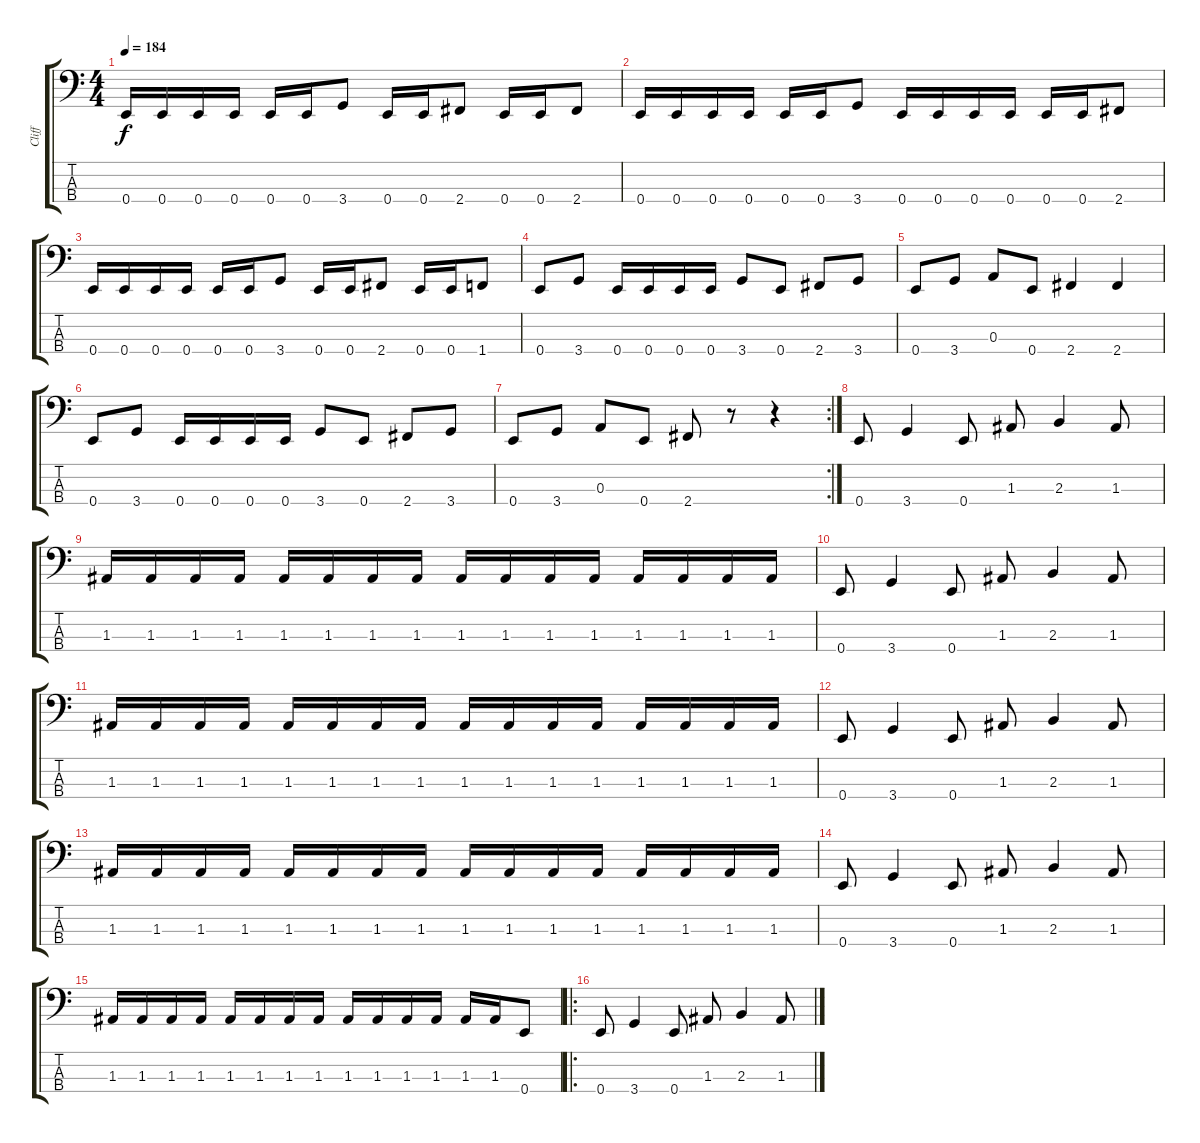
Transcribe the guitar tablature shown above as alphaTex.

\track ("Cliff" "Cliff") {instrument electricbassfinger}
\staff {score tabs}
\tuning (G2 D2 A1 E1) {hide}
\ts (4 4)
\tempo 184
\clef f4
\ks c
0.4.16{dy f} 0.4.16 0.4.16 0.4.16 0.4.16 0.4.16 3.4.8 0.4.16 0.4.16 2.4.8 0.4.16 0.4.16 2.4.8 |
0.4.16 0.4.16 0.4.16 0.4.16 0.4.16 0.4.16 3.4.8 0.4.16 0.4.16 0.4.16 0.4.16 0.4.16 0.4.16 2.4.8 |
0.4.16 0.4.16 0.4.16 0.4.16 0.4.16 0.4.16 3.4.8 0.4.16 0.4.16 2.4.8 0.4.16 0.4.16 1.4.8 |
0.4.8 3.4.8 0.4.16 0.4.16 0.4.16 0.4.16 3.4.8 0.4.8 2.4.8 3.4.8 |
0.4.8 3.4.8 0.3.8 0.4.8 2.4.4 2.4.4 |
0.4.8 3.4.8 0.4.16 0.4.16 0.4.16 0.4.16 3.4.8 0.4.8 2.4.8 3.4.8 |
\rc 2
0.4.8 3.4.8 0.3.8 0.4.8 2.4.8 r.8 r.4 |
0.4.8 3.4.4 0.4.8 1.3.8 2.3.4 1.3.8 |
1.3.16 1.3.16 1.3.16 1.3.16 1.3.16 1.3.16 1.3.16 1.3.16 1.3.16 1.3.16 1.3.16 1.3.16 1.3.16 1.3.16 1.3.16 1.3.16 |
0.4.8 3.4.4 0.4.8 1.3.8 2.3.4 1.3.8 |
1.3.16 1.3.16 1.3.16 1.3.16 1.3.16 1.3.16 1.3.16 1.3.16 1.3.16 1.3.16 1.3.16 1.3.16 1.3.16 1.3.16 1.3.16 1.3.16 |
0.4.8 3.4.4 0.4.8 1.3.8 2.3.4 1.3.8 |
1.3.16 1.3.16 1.3.16 1.3.16 1.3.16 1.3.16 1.3.16 1.3.16 1.3.16 1.3.16 1.3.16 1.3.16 1.3.16 1.3.16 1.3.16 1.3.16 |
0.4.8 3.4.4 0.4.8 1.3.8 2.3.4 1.3.8 |
1.3.16 1.3.16 1.3.16 1.3.16 1.3.16 1.3.16 1.3.16 1.3.16 1.3.16 1.3.16 1.3.16 1.3.16 1.3.16 1.3.16 0.4.8 |
\ro
0.4.8 3.4.4 0.4.8 1.3.8 2.3.4 1.3.8
